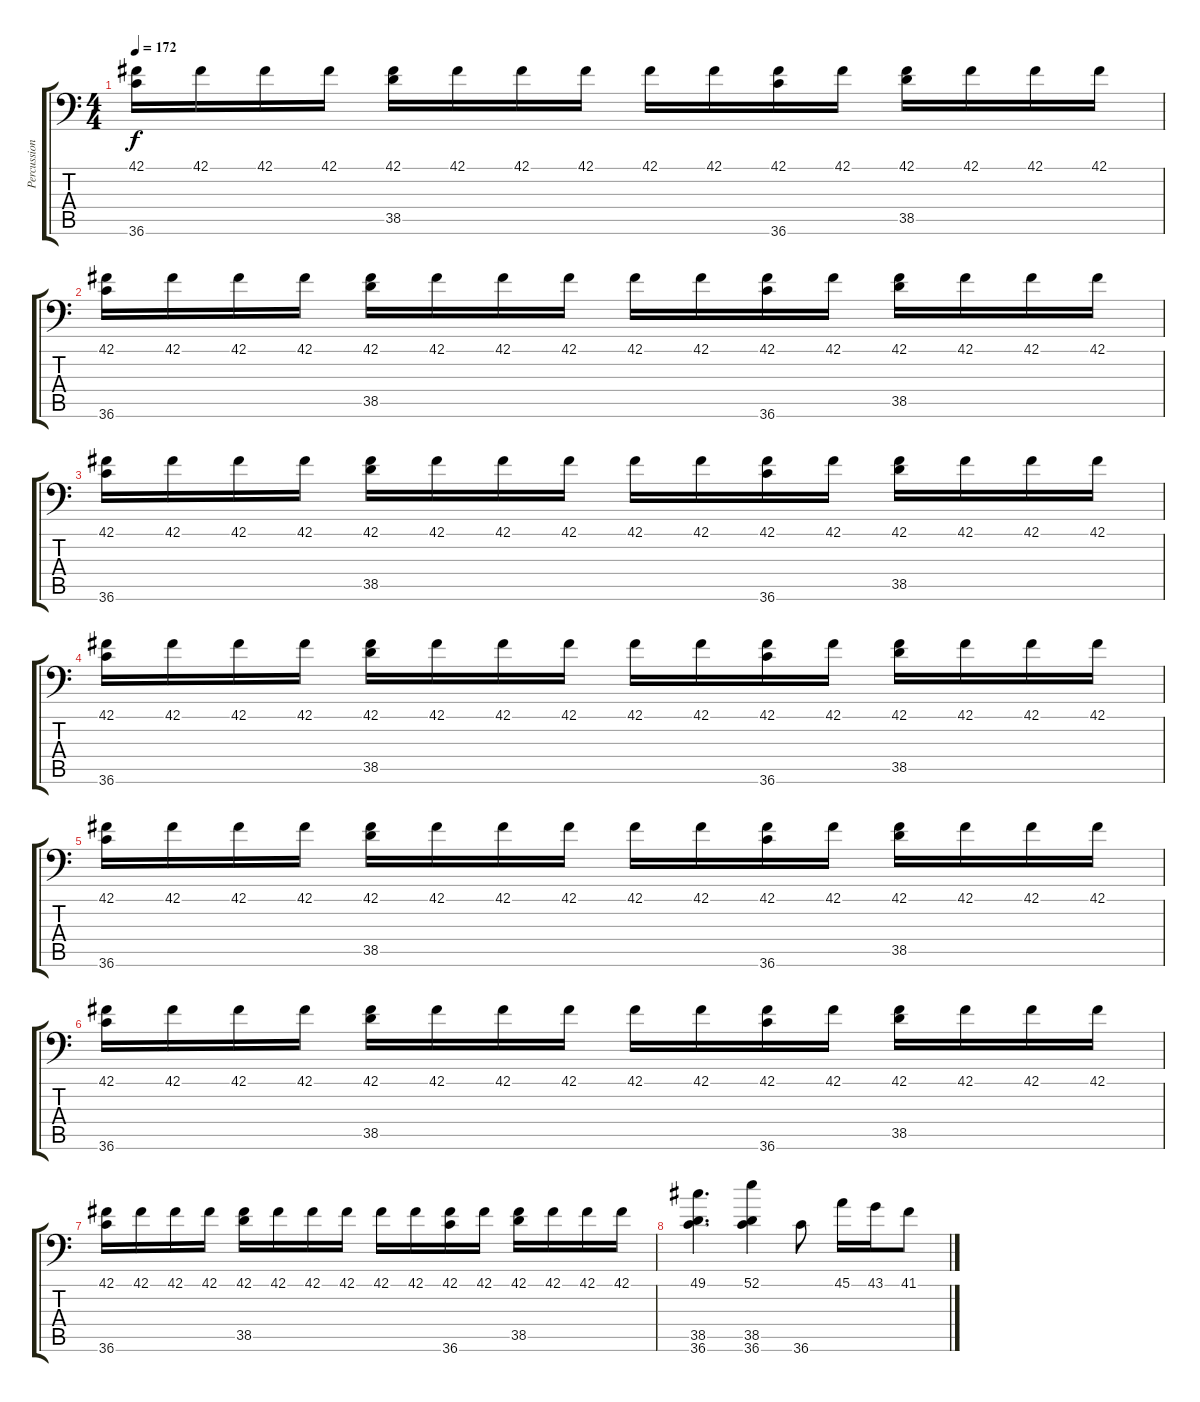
\track ("Percussion" "Percussion") {instrument acousticgrandpiano}
\staff {score tabs}
\tuning (C-1 C-1 C-1 C-1 C-1 C-1) {hide}
\ts (4 4)
\tempo 172
\clef f4
\ks c
(42.1 36.6).16{dy f} 42.1.16 42.1.16 42.1.16 (42.1 38.5).16 42.1.16 42.1.16 42.1.16 42.1.16 42.1.16 (42.1 36.6).16 42.1.16 (42.1 38.5).16 42.1.16 42.1.16 42.1.16 |
(42.1 36.6).16 42.1.16 42.1.16 42.1.16 (42.1 38.5).16 42.1.16 42.1.16 42.1.16 42.1.16 42.1.16 (42.1 36.6).16 42.1.16 (42.1 38.5).16 42.1.16 42.1.16 42.1.16 |
(42.1 36.6).16 42.1.16 42.1.16 42.1.16 (42.1 38.5).16 42.1.16 42.1.16 42.1.16 42.1.16 42.1.16 (42.1 36.6).16 42.1.16 (42.1 38.5).16 42.1.16 42.1.16 42.1.16 |
(42.1 36.6).16 42.1.16 42.1.16 42.1.16 (42.1 38.5).16 42.1.16 42.1.16 42.1.16 42.1.16 42.1.16 (42.1 36.6).16 42.1.16 (42.1 38.5).16 42.1.16 42.1.16 42.1.16 |
(42.1 36.6).16 42.1.16 42.1.16 42.1.16 (42.1 38.5).16 42.1.16 42.1.16 42.1.16 42.1.16 42.1.16 (42.1 36.6).16 42.1.16 (42.1 38.5).16 42.1.16 42.1.16 42.1.16 |
(42.1 36.6).16 42.1.16 42.1.16 42.1.16 (42.1 38.5).16 42.1.16 42.1.16 42.1.16 42.1.16 42.1.16 (42.1 36.6).16 42.1.16 (42.1 38.5).16 42.1.16 42.1.16 42.1.16 |
(42.1 36.6).16 42.1.16 42.1.16 42.1.16 (42.1 38.5).16 42.1.16 42.1.16 42.1.16 42.1.16 42.1.16 (42.1 36.6).16 42.1.16 (42.1 38.5).16 42.1.16 42.1.16 42.1.16 |
(49.1 38.5 36.6).4{d} (52.1 38.5 36.6).4 36.6.8 45.1.16 43.1.16 41.1.8
